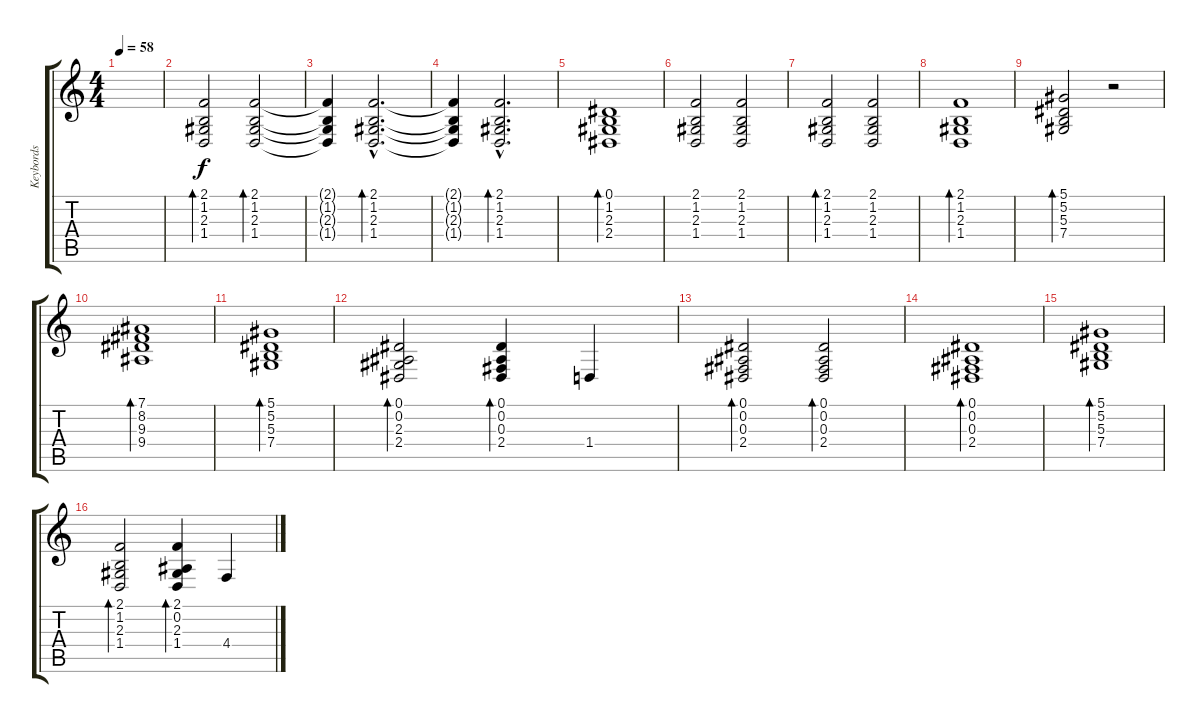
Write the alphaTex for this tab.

\track ("Keybords" "Keybords") {instrument harpsichord}
\staff {score tabs}
\tuning (Eb4 Bb3 Gb3 Db3 Ab2 Eb2) {hide}
\ts (4 4)
\tempo 58
\clef g2
\ks c
|
(2.1 1.2 2.3 1.4).2{bd 120} (2.1 1.2 2.3 1.4).2{bd 480} |
(2.1{t} 1.2{t} 2.3{t} 1.4{t}).4 (2.1{hac} 1.2{hac} 2.3{hac} 1.4{hac}).2{d bd 60} |
(2.1{t} 1.2{t} 2.3{t} 1.4{t}).4 (2.1{hac} 1.2{hac} 2.3{hac} 1.4{hac}).2{d bd 60} |
(0.1 1.2 2.3 2.4).1{bd 60} |
(2.1 1.2 2.3 1.4).2 (2.1 1.2 2.3 1.4).2 |
(2.1 1.2 2.3 1.4).2{bd 60} (2.1 1.2 2.3 1.4).2 |
(2.1 1.2 2.3 1.4).1{bd 480} |
(5.1 5.2 5.3 7.4).2{bd 480} r.2 |
(7.1 8.2 9.3 9.4).1{bd 60} |
(5.1 5.2 5.3 7.4).1{bd 120} |
(0.1 0.2 2.3 2.4).2{bd 120} (0.1 0.2 0.3 2.4).4{bd 120} 1.4.4 |
(0.1 0.2 0.3 2.4).2{bd 120} (0.1 0.2 0.3 2.4).2{bd 120} |
(0.1 0.2 0.3 2.4).1{bd 480} |
(5.1 5.2 5.3 7.4).1{bd 120} |
(2.1 1.2 2.3 1.4).2{bd 120} (2.1 0.2 2.3 1.4).4{bd 120} 4.4.4
